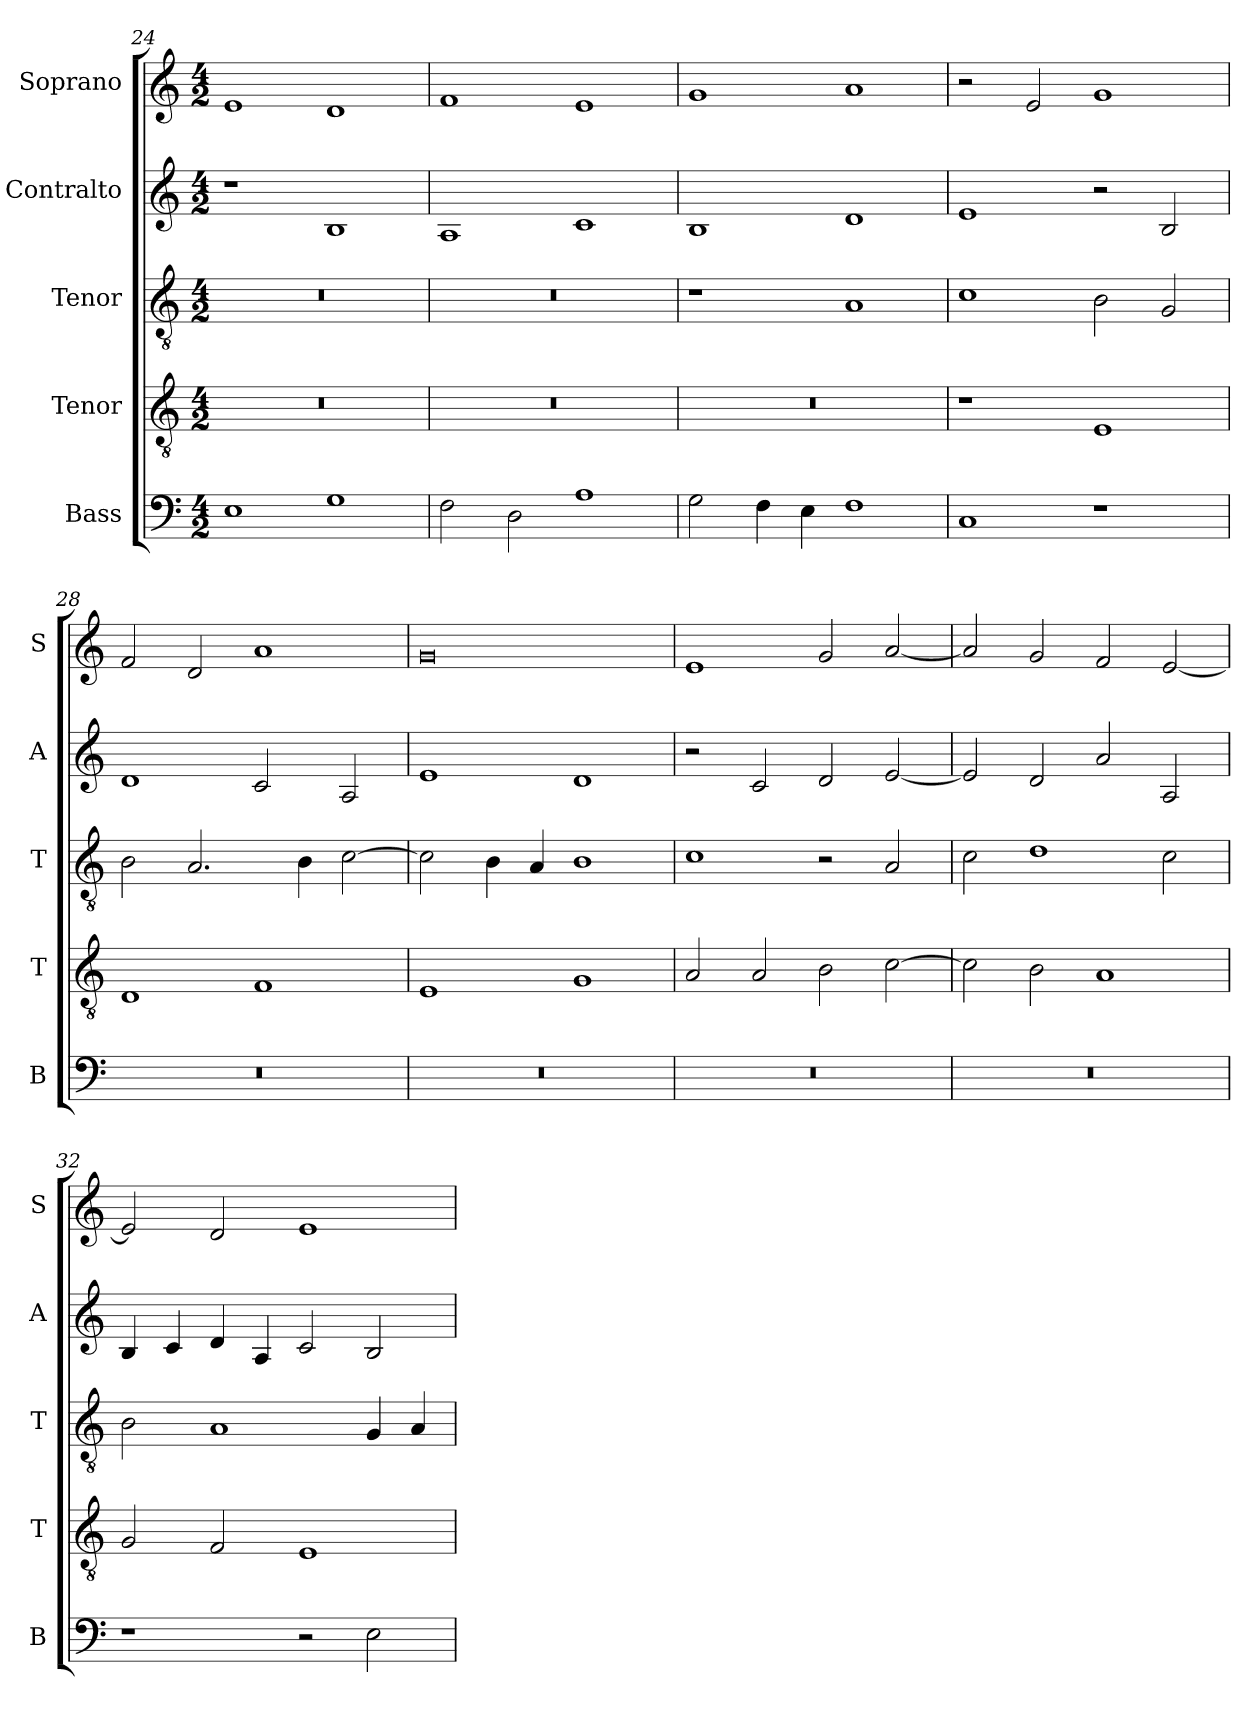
**kern	**kern	**kern	**kern	**kern
*part5	*part4	*part3	*part2	*part1
*staff5	*staff4	*staff3	*staff2	*staff1
*I"Bass	*I"Tenor	*I"Tenor	*I"Contralto	*I"Soprano
*I'B	*I'T	*I'T	*I'A	*I'S
*clefF4	*clefGv2	*clefGv2	*clefG2	*clefG2
*k[]	*k[]	*k[]	*k[]	*k[]
*E:phr	*E:phr	*E:phr	*E:phr	*E:phr
*M4/2	*M4/2	*M4/2	*M4/2	*M4/2
=24	=24	=24	=24	=24
1E	0r	0r	1r	1e
1G	.	.	1B	1d
=25	=25	=25	=25	=25
2F	0r	0r	1A	1f
2D	.	.	.	.
1A	.	.	1c	1e
=26	=26	=26	=26	=26
2G	0r	1r	1B	1g
4F	.	.	.	.
4E	.	.	.	.
1F	.	1A	1d	1a
=27	=27	=27	=27	=27
1C	1r	1c	1e	2r
.	.	.	.	2e
1r	1E	2B	2r	1g
.	.	2G	2B	.
=28	=28	=28	=28	=28
0r	1D	2B	1d	2f
.	.	2.A	.	2d
.	1F	.	2c	1a
.	.	4B	.	.
.	.	[2c	2A	.
=29	=29	=29	=29	=29
0r	1E	2c]	1e	0g
.	.	4B	.	.
.	.	4A	.	.
.	1G	1B	1d	.
=30	=30	=30	=30	=30
0r	2A	1c	2r	1e
.	2A	.	2c	.
.	2B	2r	2d	2g
.	[2c	2A	[2e	[2a
=31	=31	=31	=31	=31
0r	2c]	2c	2e]	2a]
.	2B	1d	2d	2g
.	1A	.	2a	2f
.	.	2c	2A	[2e
=32	=32	=32	=32	=32
1r	2G	2B	4B	2e]
.	.	.	4c	.
.	2F	1A	4d	2d
.	.	.	4A	.
2r	1E	.	2c	1e
2E	.	4G	2B	.
.	.	4A	.	.
=	=	=	=	=
*-	*-	*-	*-	*-
